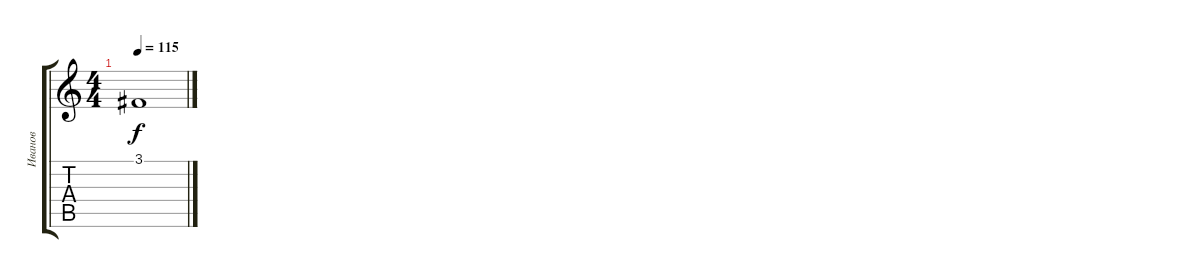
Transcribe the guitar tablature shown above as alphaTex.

\track ("Иванов" "Иванов") {instrument oboe}
\staff {score tabs}
\tuning (Eb4 Bb3 Gb3 Db3 Ab2 Eb2) {hide}
\ts (4 4)
\tempo 115
\clef g2
\ks c
3.1.1{dy f}
